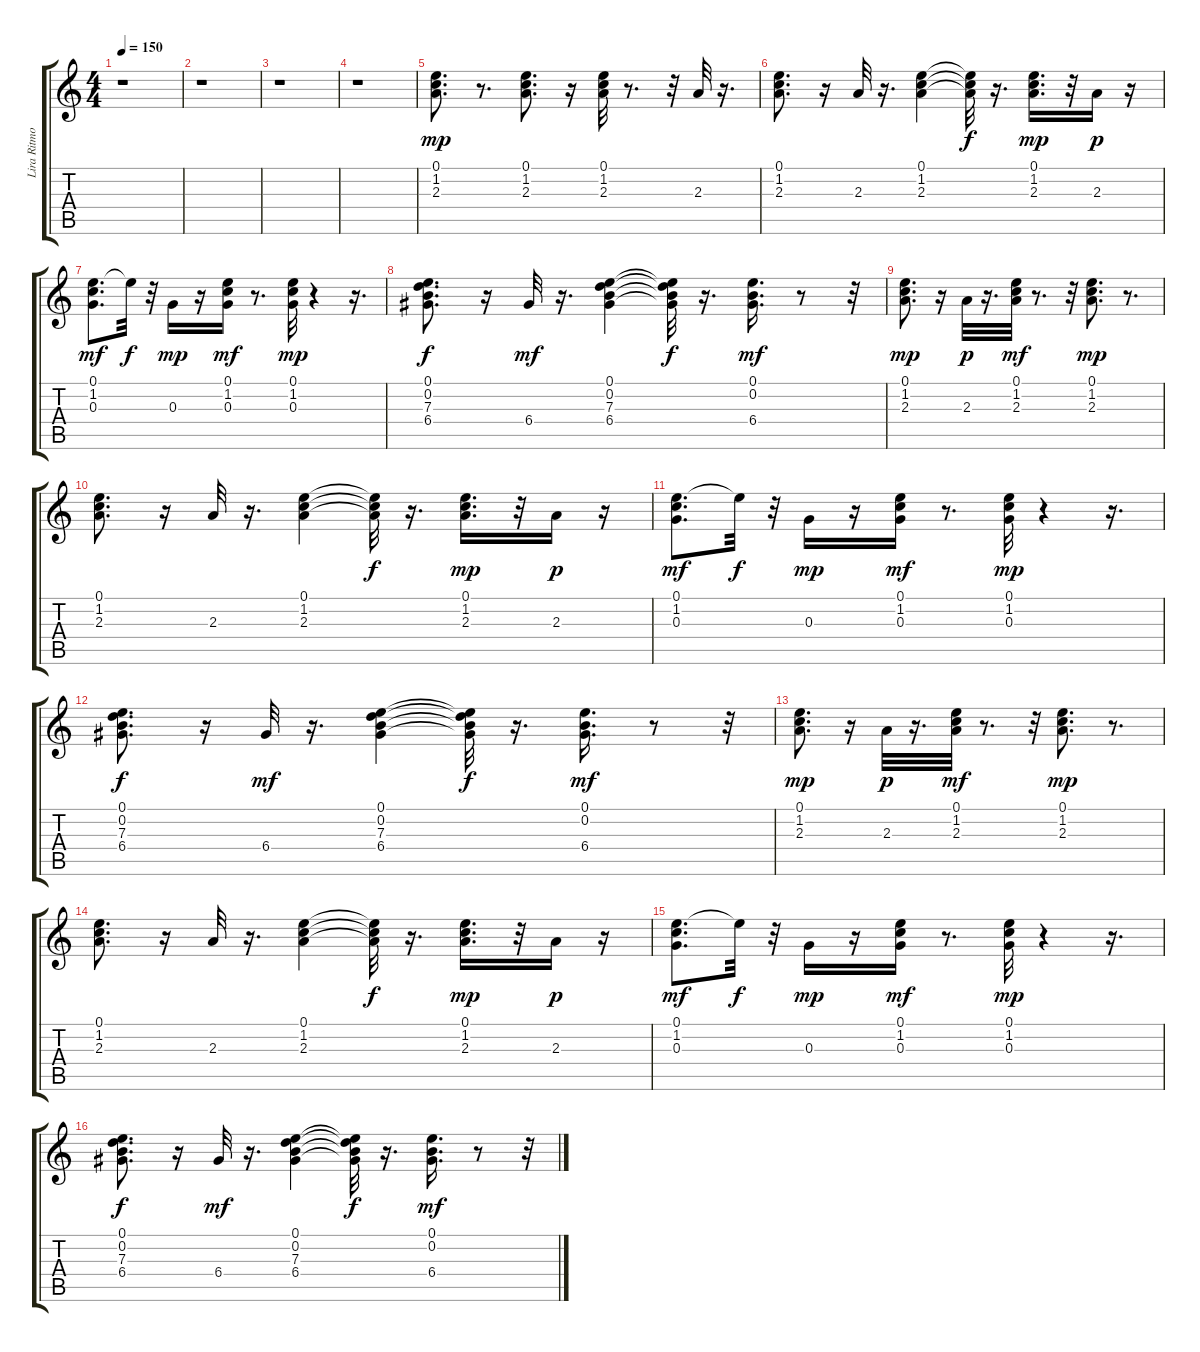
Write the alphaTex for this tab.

\track ("Lira Ritmo" "Lira Ritmo") {instrument acousticguitarsteel}
\staff {score tabs}
\tuning (E4 B3 G3 D3 A2 E2) {hide}
\ts (4 4)
\tempo 150
\clef g2
\ks c
r.1{dy mp} |
r.1 |
r.1 |
r.1 |
(0.1 1.2 2.3).8{d} r.8{d} (0.1 1.2 2.3).8{d} r.16 (0.1 1.2 2.3).32 r.8{d} r.32 2.3.32 r.16{d} |
(0.1 1.2 2.3).8{d} r.16 2.3.32 r.16{d} (0.1 1.2 2.3).4 (0.1{t} 1.2{t} 2.3{t}).32{dy f} r.16{d} (0.1 1.2 2.3).16{d dy mp} r.32 2.3.16{dy p} r.16 |
(0.1 1.2 0.3).8{d dy mf} 0.1{t}.32{dy f} r.32 0.3.16{dy mp} r.16 (0.1 1.2 0.3).16{dy mf} r.8{d} (0.1 1.2 0.3).32{dy mp} r.4 r.16{d} |
(0.1 0.2 7.3 6.4).8{d dy f} r.16 6.4.32{dy mf} r.16{d} (0.1 0.2 7.3 6.4).4 (0.1{t} 0.2{t} 7.3{t} 6.4{t}).32{dy f} r.16{d} (0.1 0.2 6.4).16{d dy mf} r.8 r.32 |
(0.1 1.2 2.3).8{d dy mp} r.16 2.3.32{dy p} r.16{d} (0.1 1.2 2.3).32{dy mf} r.8{d} r.32 (0.1 1.2 2.3).8{d dy mp} r.8{d} |
(0.1 1.2 2.3).8{d} r.16 2.3.32 r.16{d} (0.1 1.2 2.3).4 (0.1{t} 1.2{t} 2.3{t}).32{dy f} r.16{d} (0.1 1.2 2.3).16{d dy mp} r.32 2.3.16{dy p} r.16 |
(0.1 1.2 0.3).8{d dy mf} 0.1{t}.32{dy f} r.32 0.3.16{dy mp} r.16 (0.1 1.2 0.3).16{dy mf} r.8{d} (0.1 1.2 0.3).32{dy mp} r.4 r.16{d} |
(0.1 0.2 7.3 6.4).8{d dy f} r.16 6.4.32{dy mf} r.16{d} (0.1 0.2 7.3 6.4).4 (0.1{t} 0.2{t} 7.3{t} 6.4{t}).32{dy f} r.16{d} (0.1 0.2 6.4).16{d dy mf} r.8 r.32 |
(0.1 1.2 2.3).8{d dy mp} r.16 2.3.32{dy p} r.16{d} (0.1 1.2 2.3).32{dy mf} r.8{d} r.32 (0.1 1.2 2.3).8{d dy mp} r.8{d} |
(0.1 1.2 2.3).8{d} r.16 2.3.32 r.16{d} (0.1 1.2 2.3).4 (0.1{t} 1.2{t} 2.3{t}).32{dy f} r.16{d} (0.1 1.2 2.3).16{d dy mp} r.32 2.3.16{dy p} r.16 |
(0.1 1.2 0.3).8{d dy mf} 0.1{t}.32{dy f} r.32 0.3.16{dy mp} r.16 (0.1 1.2 0.3).16{dy mf} r.8{d} (0.1 1.2 0.3).32{dy mp} r.4 r.16{d} |
(0.1 0.2 7.3 6.4).8{d dy f} r.16 6.4.32{dy mf} r.16{d} (0.1 0.2 7.3 6.4).4 (0.1{t} 0.2{t} 7.3{t} 6.4{t}).32{dy f} r.16{d} (0.1 0.2 6.4).16{d dy mf} r.8 r.32
